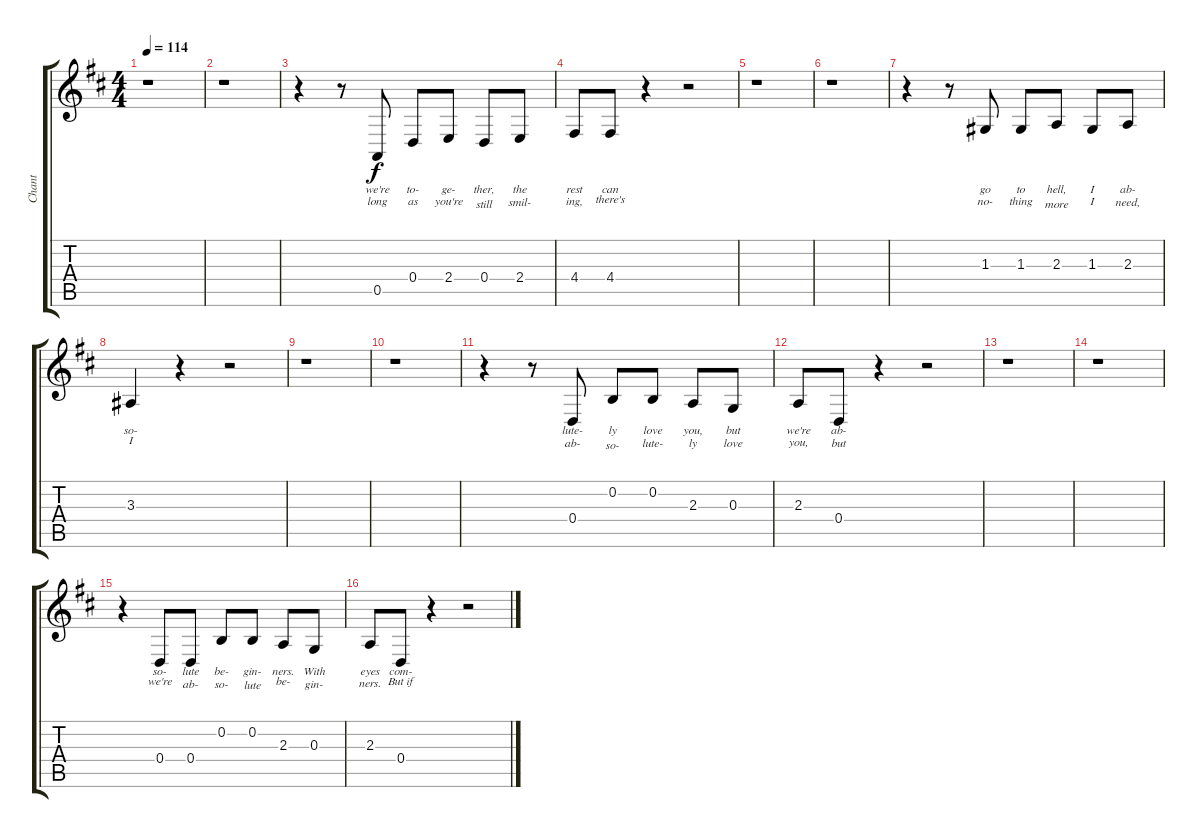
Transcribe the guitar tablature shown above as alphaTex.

\track ("Chant" "Chant") {instrument baritonesax}
\staff {score tabs}
\tuning (E4 B3 G3 D3 A2 E2) {hide}
\ts (4 4)
\tempo 114
\clef g2
\ks d
r.1{dy f} |
r.1 |
r.4 r.8 0.5.8{lyrics (0 "we're") lyrics (1 "long") lyrics (2 "") lyrics (3 "") lyrics (4 "")} 0.4.8{lyrics (0 "to-") lyrics (1 "as") lyrics (2 "") lyrics (3 "") lyrics (4 "")} 2.4.8{lyrics (0 "ge-") lyrics (1 "you're") lyrics (2 "") lyrics (3 "") lyrics (4 "")} 0.4.8{lyrics (0 "ther,") lyrics (1 "still") lyrics (2 "") lyrics (3 "") lyrics (4 "")} 2.4.8{lyrics (0 "the") lyrics (1 "smil-") lyrics (2 "") lyrics (3 "") lyrics (4 "")} |
4.4.8{lyrics (0 "rest") lyrics (1 "ing,") lyrics (2 "") lyrics (3 "") lyrics (4 "")} 4.4.8{lyrics (0 "can") lyrics (1 "there's") lyrics (2 "") lyrics (3 "") lyrics (4 "")} r.4 r.2 |
r.1 |
r.1 |
r.4 r.8 1.3.8{lyrics (0 "go") lyrics (1 "no-") lyrics (2 "") lyrics (3 "") lyrics (4 "")} 1.3.8{lyrics (0 "to") lyrics (1 "thing") lyrics (2 "") lyrics (3 "") lyrics (4 "")} 2.3.8{lyrics (0 "hell,") lyrics (1 "more") lyrics (2 "") lyrics (3 "") lyrics (4 "")} 1.3.8{lyrics (0 "I") lyrics (1 "I") lyrics (2 "") lyrics (3 "") lyrics (4 "")} 2.3.8{lyrics (0 "ab-") lyrics (1 "need,") lyrics (2 "") lyrics (3 "") lyrics (4 "")} |
3.3.4{lyrics (0 "so-") lyrics (1 "I") lyrics (2 "") lyrics (3 "") lyrics (4 "")} r.4 r.2 |
r.1 |
r.1 |
r.4 r.8 0.4.8{lyrics (0 "lute-") lyrics (1 "ab-") lyrics (2 "") lyrics (3 "") lyrics (4 "")} 0.2.8{lyrics (0 "ly") lyrics (1 "so-") lyrics (2 "") lyrics (3 "") lyrics (4 "")} 0.2.8{lyrics (0 "love") lyrics (1 "lute-") lyrics (2 "") lyrics (3 "") lyrics (4 "")} 2.3.8{lyrics (0 "you,") lyrics (1 "ly") lyrics (2 "") lyrics (3 "") lyrics (4 "")} 0.3.8{lyrics (0 "but") lyrics (1 "love") lyrics (2 "") lyrics (3 "") lyrics (4 "")} |
2.3.8{lyrics (0 "we're") lyrics (1 "you,") lyrics (2 "") lyrics (3 "") lyrics (4 "")} 0.4.8{lyrics (0 "ab-") lyrics (1 "but") lyrics (2 "") lyrics (3 "") lyrics (4 "")} r.4 r.2 |
r.1 |
r.1 |
r.4 0.4.8{lyrics (0 "so-") lyrics (1 "we're") lyrics (2 "") lyrics (3 "") lyrics (4 "")} 0.4.8{lyrics (0 "lute") lyrics (1 "ab-") lyrics (2 "") lyrics (3 "") lyrics (4 "")} 0.2.8{lyrics (0 "be-") lyrics (1 "so-") lyrics (2 "") lyrics (3 "") lyrics (4 "")} 0.2.8{lyrics (0 "gin-") lyrics (1 "lute") lyrics (2 "") lyrics (3 "") lyrics (4 "")} 2.3.8{lyrics (0 "ners.") lyrics (1 "be-") lyrics (2 "") lyrics (3 "") lyrics (4 "")} 0.3.8{lyrics (0 "With") lyrics (1 "gin-") lyrics (2 "") lyrics (3 "") lyrics (4 "")} |
2.3.8{lyrics (0 "eyes") lyrics (1 "ners.") lyrics (2 "") lyrics (3 "") lyrics (4 "")} 0.4.8{lyrics (0 "com-") lyrics (1 "But if") lyrics (2 "") lyrics (3 "") lyrics (4 "")} r.4 r.2
